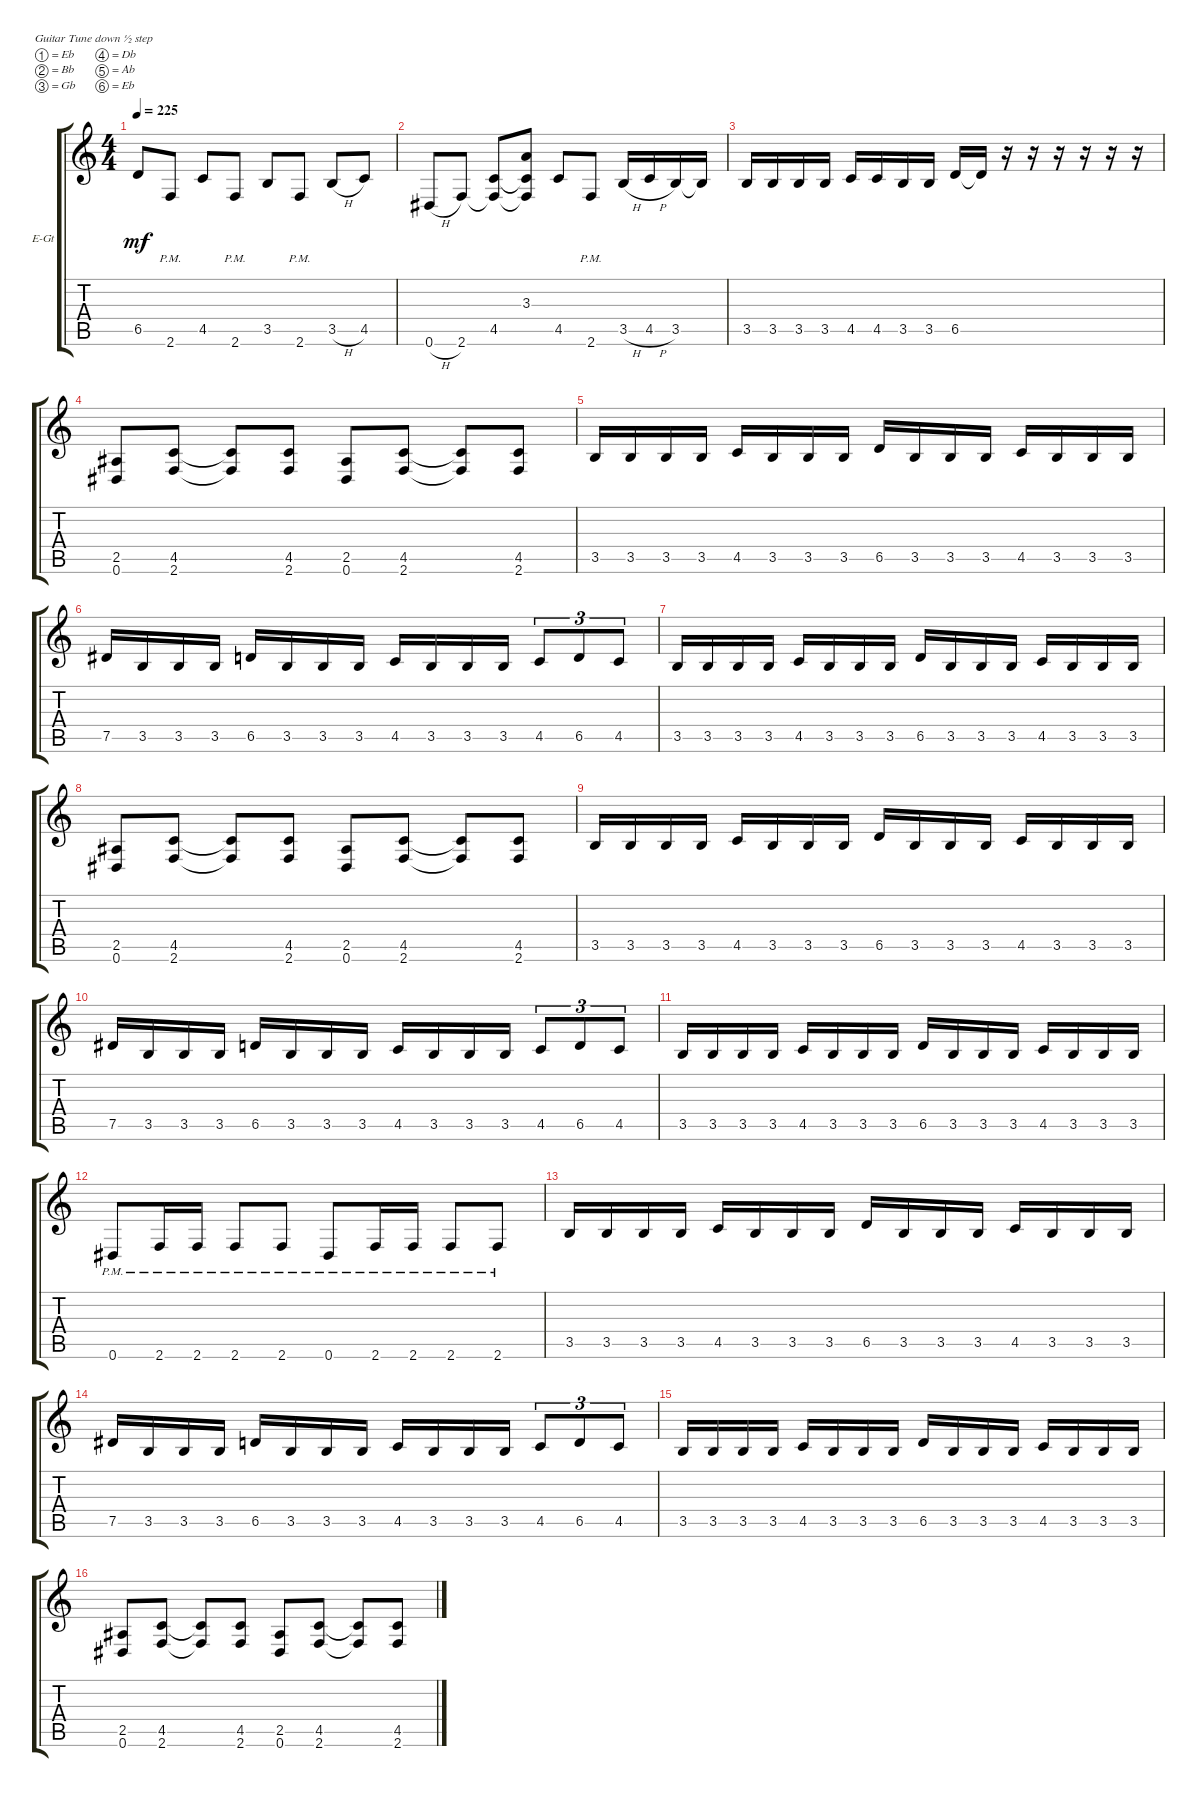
\bracketExtendMode groupsimilarinstruments
\firstSystemTrackNameOrientation horizontal
\otherSystemsTrackNameOrientation horizontal
\track ("left" "E-Gt") {instrument distortionguitar}
\staff {score tabs}
\tuning (Eb4 Bb3 Gb3 Db3 Ab2 Eb2)
\ts (4 4)
\tempo 225
\clef g2
\ks c
6.5.8{dy mf} 2.6{pm}.8 4.5.8 2.6{pm}.8 3.5.8 2.6{pm}.8 3.5{h}.8 4.5.8 |
0.6{h}.8 2.6.8 (4.5 2.6{t}).8 (3.3 2.6{t} 4.5{t}).8 4.5.8 2.6{pm}.8 3.5{h}.16 4.5{h}.16 3.5.16 3.5{t}.16 |
3.5.16 3.5.16 3.5.16 3.5.16 4.5.16 4.5.16 3.5.16 3.5.16 6.5.16 6.5{t}.16 r.16 r.16 r.16 r.16 r.16 r.16 |
(0.6 2.5).8 (2.6 4.5).8 (2.6{t} 4.5{t}).8 (2.6 4.5).8 (0.6 2.5).8 (2.6 4.5).8 (2.6{t} 4.5{t}).8 (2.6 4.5).8 |
3.5.16 3.5.16 3.5.16 3.5.16 4.5.16 3.5.16 3.5.16 3.5.16 6.5.16 3.5.16 3.5.16 3.5.16 4.5.16 3.5.16 3.5.16 3.5.16 |
7.5.16 3.5.16 3.5.16 3.5.16 6.5.16 3.5.16 3.5.16 3.5.16 4.5.16 3.5.16 3.5.16 3.5.16 4.5.8{tu (3 2)} 6.5.8{tu (3 2)} 4.5.8{tu (3 2)} |
3.5.16 3.5.16 3.5.16 3.5.16 4.5.16 3.5.16 3.5.16 3.5.16 6.5.16 3.5.16 3.5.16 3.5.16 4.5.16 3.5.16 3.5.16 3.5.16 |
(0.6 2.5).8 (2.6 4.5).8 (2.6{t} 4.5{t}).8 (2.6 4.5).8 (0.6 2.5).8 (2.6 4.5).8 (2.6{t} 4.5{t}).8 (2.6 4.5).8 |
3.5.16 3.5.16 3.5.16 3.5.16 4.5.16 3.5.16 3.5.16 3.5.16 6.5.16 3.5.16 3.5.16 3.5.16 4.5.16 3.5.16 3.5.16 3.5.16 |
7.5.16 3.5.16 3.5.16 3.5.16 6.5.16 3.5.16 3.5.16 3.5.16 4.5.16 3.5.16 3.5.16 3.5.16 4.5.8{tu (3 2)} 6.5.8{tu (3 2)} 4.5.8{tu (3 2)} |
3.5.16 3.5.16 3.5.16 3.5.16 4.5.16 3.5.16 3.5.16 3.5.16 6.5.16 3.5.16 3.5.16 3.5.16 4.5.16 3.5.16 3.5.16 3.5.16 |
0.6{pm}.8 2.6{pm}.16 2.6{pm}.16 2.6{pm}.8 2.6{pm}.8 0.6{pm}.8 2.6{pm}.16 2.6{pm}.16 2.6{pm}.8 2.6{pm}.8 |
3.5.16 3.5.16 3.5.16 3.5.16 4.5.16 3.5.16 3.5.16 3.5.16 6.5.16 3.5.16 3.5.16 3.5.16 4.5.16 3.5.16 3.5.16 3.5.16 |
7.5.16 3.5.16 3.5.16 3.5.16 6.5.16 3.5.16 3.5.16 3.5.16 4.5.16 3.5.16 3.5.16 3.5.16 4.5.8{tu (3 2)} 6.5.8{tu (3 2)} 4.5.8{tu (3 2)} |
3.5.16 3.5.16 3.5.16 3.5.16 4.5.16 3.5.16 3.5.16 3.5.16 6.5.16 3.5.16 3.5.16 3.5.16 4.5.16 3.5.16 3.5.16 3.5.16 |
(0.6 2.5).8 (2.6 4.5).8 (2.6{t} 4.5{t}).8 (2.6 4.5).8 (0.6 2.5).8 (2.6 4.5).8 (2.6{t} 4.5{t}).8 (2.6 4.5).8
